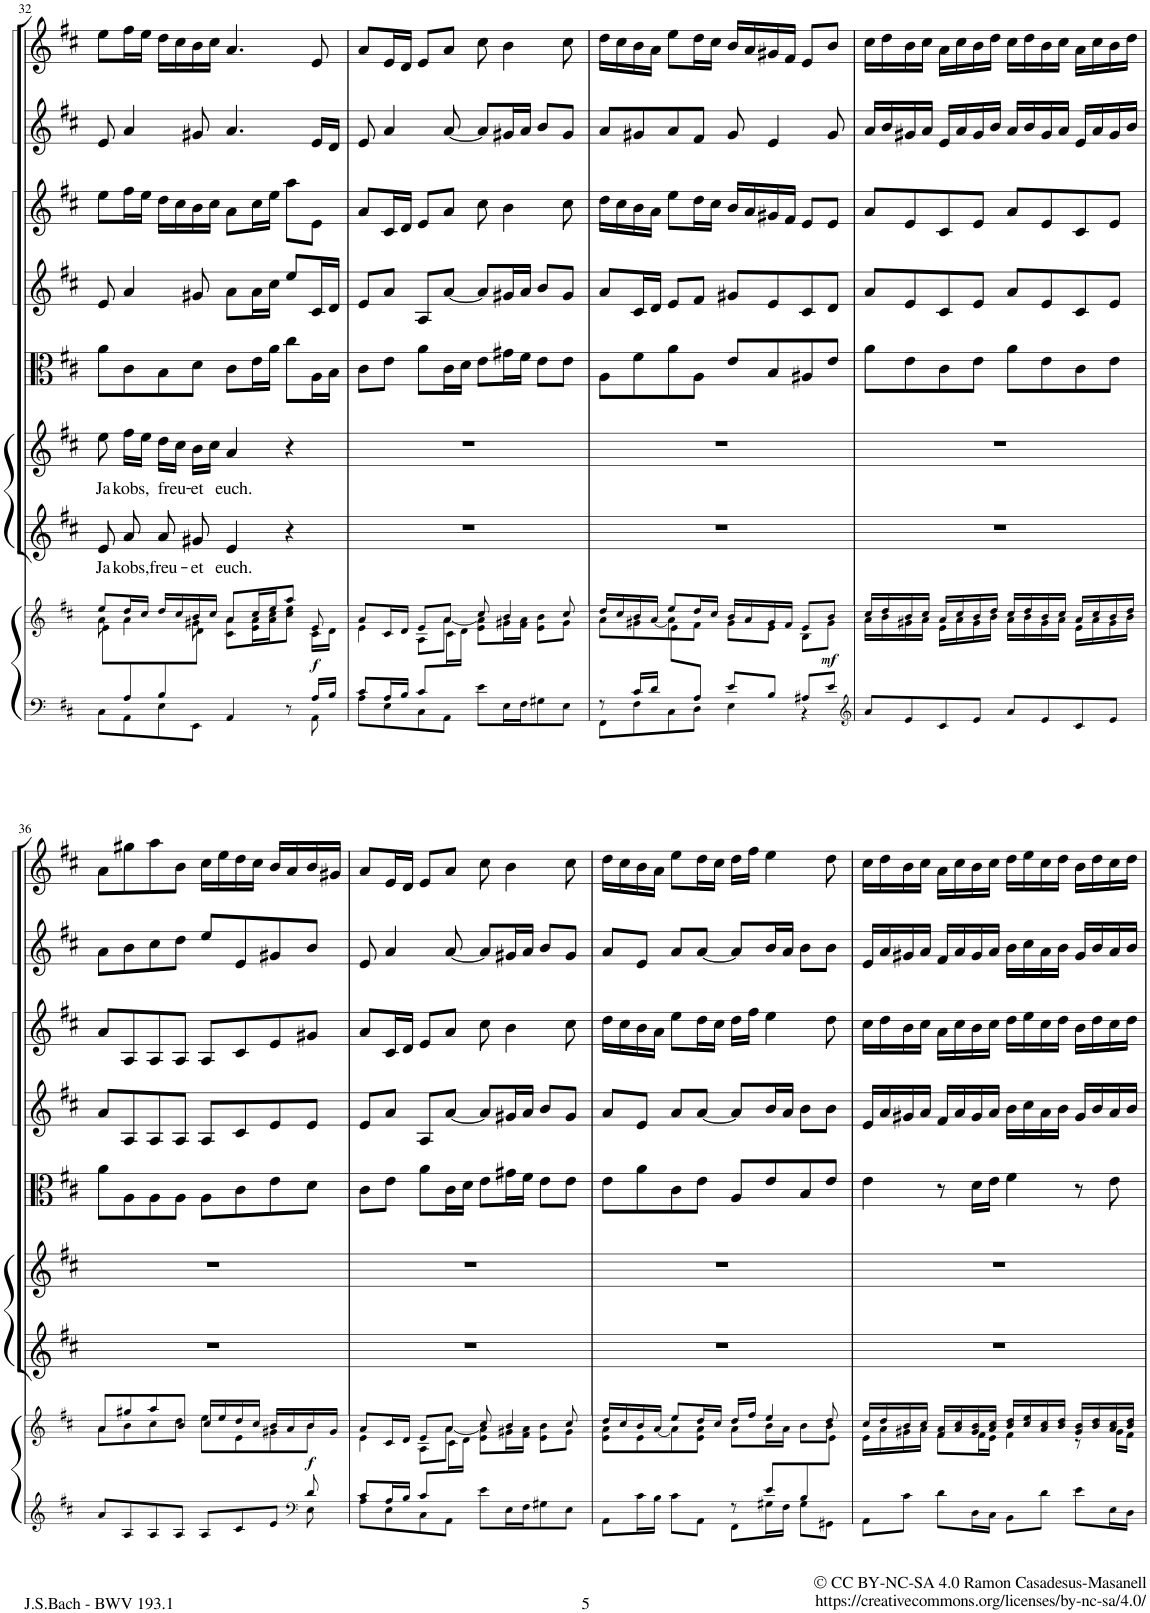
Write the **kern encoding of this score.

**kern	**kern	**dynam	**kern	**text	**kern	**text	**kern	**kern	**kern	**kern	**kern
*part8	*part8	*part8	*part7	*part7	*part6	*part6	*part5	*part4	*part3	*part2	*part1
*staff9	*staff8	*staff8/9	*staff7	*staff7	*staff6	*staff6	*staff5	*staff4	*staff3	*staff2	*staff1
*I"Piano reduction	*	*	*I"Alto	*	*I"Soprano	*	*I"Viola	*I"Violino II	*I"Violino I	*I"Oboe II	*I"Oboe I
*I'Pno	*	*	*	*	*	*	*I'Vla	*I'Vln	*I'Vln	*I'Ob	*I'Ob
!!LO:PB:g=z
*clefF4	*clefG2	*	*clefG2	*	*clefG2	*	*clefC3	*clefG2	*clefG2	*clefG2	*clefG2
*k[f#c#]	*k[f#c#]	*	*k[f#c#]	*	*k[f#c#]	*	*k[f#c#]	*k[f#c#]	*k[f#c#]	*k[f#c#]	*k[f#c#]
*M4/4	*M4/4	*	*M4/4	*	*M4/4	*	*M4/4	*M4/4	*M4/4	*M4/4	*M4/4
*met(c)	*met(c)	*	*met(c)	*	*met(c)	*	*met(c)	*met(c)	*met(c)	*met(c)	*met(c)
=32	=32	=32	=32	=32	=32	=32	=32	=32	=32	=32	=32
*^	*^	*	*	*	*	*	*	*	*	*	*
*	*	*	*^	*	*	*	*	*	*	*	*	*	*
!	!	!	!	!	!	!	!LO:LY:b	!	!LO:LY:b	!	!	!	!	!
8ryy	8C#\L	8ee/L	8a\	8e\L	.	8e/L	Ja-	8ee\	Ja-	8a\L	8e/	8ee\L	8e/	8ee\L
!	!	!	!	!	!	!	!LO:LY:b	!	!LO:LY:b	!	!	!	!	!
8A/	8AA\	16dd/L	4a\	4ryy	.	8a/J	-kobs,	16ff#\LL	-kobs,	8c#\	4a/	16ff#\L	4a/	16ff#\L
.	.	16cc#/JJ	.	.	.	.	.	16ee\JJ	.	.	.	16ee\JJ	.	16ee\JJ
!	!	!	!	!	!	!	!LO:LY:b	!	!LO:LY:b	!	!	!	!	!
8B/	8E\	16dd/LL	.	.	.	8a/L	freu-	16dd\LL	freu-	8B\	.	16dd\LL	.	16dd\LL
.	.	16cc#/	.	.	.	.	.	16cc#\JJ	.	.	.	16cc#\	.	16cc#\
!	!	!	!	!	!	!	!LO:LY:b	!	!LO:LY:b	!	!	!	!	!
8ryy	8EE\J	16b/	8g#X\	8d\J	.	8g#X/J	-et	16b\LL	-et	8d\J	8g#X/	16b\	8g#X/	16b\
.	.	16cc#/JJ	.	.	.	.	.	16cc#\JJ	.	.	.	16cc#\JJ	.	16cc#\JJ
!	!	!	!	!	!	!	!LO:LY:b	!	!LO:LY:b	!	!	!	!	!
4AA/	4ryy	8a/L	8c#\ 8a\L	2ryy	.	4e/	euch.	4a/	euch.	8c#\L	8a\L	8a\L	4.a/	4.a/
.	.	16cc#/L	16e\ 16a\L	.	.	.	.	.	.	16e\L	16a\L	16cc#\L	.	.
.	.	16ee/J	16a\ 16cc#\J	.	.	.	.	.	.	16a\JJ	16cc#\JJ	16ee\JJ	.	.
8r	8ryy	8aa/J	8cc#\ 8ee\J	.	.	4r	.	4r	.	8cc#\L	8ee/L	8aa\L	.	.
!	!	!	!	!	!LO:DY:b	!	!	!	!	!	!	!	!	!
16A/LL	8AA\	8e/	16c#\LL	.	f	.	.	.	.	16A\L	16c#/L	8e\J	16e/LL	8e/
16B/JJ	.	.	16d\JJ	.	.	.	.	.	.	16B\JJ	16d/JJ	.	16d/JJ	.
=33	=33	=33	=33	=33	=33	=33	=33	=33	=33	=33	=33	=33	=33	=33
8c#/L	8A\L	8a/L	4e\	4.ryy	.	1r	.	1r	.	8c#\L	8e/L	8a/L	8e/	8a/L
16A/L	8E\	16c#/L	.	.	.	.	.	.	.	8e\J	8a/J	16c#/L	4a/	16e/L
16B/JJ	.	16d/JJ	.	.	.	.	.	.	.	.	.	16d/JJ	.	16d/JJ
8c#/L	8C#\	8e/L	8A\L	.	.	.	.	.	.	8a\L	8A/L	8e/L	.	8e/L
8ryy	8AA\J	8a/J	[8a\J	16c#\L	.	.	.	.	.	16c#\L	[8a/J	8a/J	[8a/	8a/J
.	.	.	.	16d\JJ	.	.	.	.	.	16d\JJ	.	.	.	.
2ryy	8e\L	8cc#/	8e\ 8a\]L	2ryy	.	.	.	.	.	8e\L	8a/L]	8cc#\	8a/L]	8cc#\
.	16E\L	4b/	16g#X\L	.	.	.	.	.	.	16g#X\L	16g#X/L	4b\	16g#X/L	4b\
.	16F#\J	.	16f#\ 16a\JJ	.	.	.	.	.	.	16f#\JJ	16a/JJ	.	16a/JJ	.
.	8G#X\	.	8e\ 8b\L	.	.	.	.	.	.	8e\L	8b/L	.	8b/L	.
.	8E\J	8cc#/	8g#\J	.	.	.	.	.	.	8e\J	8g#/J	8cc#\	8g#/J	8cc#\
=34	=34	=34	=34	=34	=34	=34	=34	=34	=34	=34	=34	=34	=34	=34
8r	8FF#\L	16dd/LL	8a\L	4ryy	.	1r	.	1r	.	8A\L	8a/L	16dd\LL	8a/L	16dd\LL
.	.	16cc#/	.	.	.	.	.	.	.	.	.	16cc#\	.	16cc#\
16c#/LL	8F#\	16b/	8g#X\	.	.	.	.	.	.	8f#\	16c#/L	16b\	8g#X/	16b\
16d/JJ	.	[<16a/JJ	.	.	.	.	.	.	.	.	16d/JJ	16a\JJ	.	16a\JJ
8ryy	8C#\	8ee/L	8a\]	8e\L	.	.	.	.	.	8a\	8e/L	8ee\L	8a/	8ee\L
8A/J	8D\J	16dd/L	8f#\J	2ryy	.	.	.	.	.	8A\J	8f#/J	16dd\L	8f#/J	16dd\L
.	.	16cc#/JJ	.	.	.	.	.	.	.	.	.	16cc#\JJ	.	16cc#\JJ
8e/L	4E\	16b/LL	8g#\L	.	.	.	.	.	.	8e/L	8g#X/L	16b/LL	8g#/	16b/LL
.	.	16a/	.	.	.	.	.	.	.	.	.	16a/	.	16a/
8B/J	.	16g#/	8e\J	.	.	.	.	.	.	8B/	8e/	16g#X/	4e/	16g#X/
.	.	16f#/JJ	.	.	.	.	.	.	.	.	.	16f#/JJ	.	16f#/JJ
8A#X/L	4r	8e/L	8B\L	.	.	.	.	.	.	8A#X/	8c#/	8e/L	.	8e/L
!	!	!	!	!	!LO:DY:b	!	!	!	!	!	!	!	!	!
8e/J	.	8b/J	8g#\J	8ryy	mf	.	.	.	.	8e/J	8d/J	8e/J	8g#/	8b/J
*v	*v	*	*	*	*	*	*	*	*	*	*	*	*	*
*	*v	*v	*v	*	*	*	*	*	*	*	*	*	*
=35	=35	=35	=35	=35	=35	=35	=35	=35	=35	=35	=35
*clefG2	*	*	*	*	*	*	*	*	*	*	*
*	*^	*	*	*	*	*	*	*	*	*	*
8a/L	16cc#/LL	16a\LL	.	1r	.	1r	.	8a\L	8a/L	8a/L	16a/LL	16cc#\LL
.	16dd/	16b\	.	.	.	.	.	.	.	.	16b/	16dd\
8e/	16b/	16g#X\	.	.	.	.	.	8e\	8e/	8e/	16g#X/	16b\
.	16cc#/JJ	16a\JJ	.	.	.	.	.	.	.	.	16a/JJ	16cc#\JJ
8c#/	16a/LL	16e\LL	.	.	.	.	.	8c#\	8c#/	8c#/	16e/LL	16a\LL
.	16cc#/	16a\	.	.	.	.	.	.	.	.	16a/	16cc#\
8e/J	16b/	16g#\	.	.	.	.	.	8e\J	8e/J	8e/J	16g#/	16b\
.	16dd/JJ	16b\JJ	.	.	.	.	.	.	.	.	16b/JJ	16dd\JJ
8a/L	16cc#/LL	16a\LL	.	.	.	.	.	8a\L	8a/L	8a/L	16a/LL	16cc#\LL
.	16dd/	16b\	.	.	.	.	.	.	.	.	16b/	16dd\
8e/	16b/	16g#\	.	.	.	.	.	8e\	8e/	8e/	16g#/	16b\
.	16cc#/JJ	16a\JJ	.	.	.	.	.	.	.	.	16a/JJ	16cc#\JJ
8c#/	16a/LL	16e\LL	.	.	.	.	.	8c#\	8c#/	8c#/	16e/LL	16a\LL
.	16cc#/	16a\	.	.	.	.	.	.	.	.	16a/	16cc#\
8e/J	16b/	16g#\	.	.	.	.	.	8e\J	8e/J	8e/J	16g#/	16b\
.	16dd/JJ	16b\JJ	.	.	.	.	.	.	.	.	16b/JJ	16dd\JJ
!!LO:LB:g=z
=36	=36	=36	=36	=36	=36	=36	=36	=36	=36	=36	=36	=36
*^	*	*	*	*	*	*	*	*	*	*	*	*
8a/L	2ryy	8a/L	8a\L	.	1r	.	1r	.	8a\L	8a/L	8a/L	8a\L	8a\L
8A/	.	8gg#X/	8b\	.	.	.	.	.	8A\	8A/	8A/	8b\	8gg#X\
8A/	.	8aa/	8cc#\	.	.	.	.	.	8A\	8A/	8A/	8cc#\	8aa\
8A/J	.	8b/J	8dd\J	.	.	.	.	.	8A\J	8A/J	8A/J	8dd\J	8b\J
8A/L	4ryy	16cc#/LL	8ee\L	.	.	.	.	.	8A\L	8A/L	8A/L	8ee/L	16cc#\LL
.	.	16ee/	.	.	.	.	.	.	.	.	.	.	16ee\
8c#/	.	16dd/	8e\	.	.	.	.	.	8c#\	8c#/	8c#/	8e/	16dd\
.	.	16cc#/JJ	.	.	.	.	.	.	.	.	.	.	16cc#\JJ
8e/J	8ryy	16b/LL	8g#X\	.	.	.	.	.	8e\	8e/	8e/	8g#X/	16b/LL
.	.	16a/	.	.	.	.	.	.	.	.	.	.	16a/
*clefF4	*	*	*	*	*	*	*	*	*	*	*	*	*
!	!	!	!	!LO:DY:b	!	!	!	!	!	!	!	!	!
8d/	8E\	16b/	8b\J	f	.	.	.	.	8d\J	8e/J	8g#X/J	8b/J	16b/
.	.	16g#/JJ	.	.	.	.	.	.	.	.	.	.	16g#X/JJ
=37	=37	=37	=37	=37	=37	=37	=37	=37	=37	=37	=37	=37	=37
*	*	*	*^	*	*	*	*	*	*	*	*	*	*
8c#/L	8A\L	8a/L	4e\	4.ryy	.	1r	.	1r	.	8c#\L	8e/L	8a/L	8e/	8a/L
16A/L	8E\	16c#/L	.	.	.	.	.	.	.	8e\J	8a/J	16c#/L	4a/	16e/L
16B/JJ	.	16d/JJ	.	.	.	.	.	.	.	.	.	16d/JJ	.	16d/JJ
8c#/L	8C#\	8e/L	8A\L	.	.	.	.	.	.	8a\L	8A/L	8e/L	.	8e/L
8ryy	8AA\J	8a/J	[8a\J	16c#\L	.	.	.	.	.	16c#\L	[8a/J	8a/J	[8a/	8a/J
.	.	.	.	16d\JJ	.	.	.	.	.	16d\JJ	.	.	.	.
2ryy	8e\L	8cc#/	8e\ 8a\]L	2ryy	.	.	.	.	.	8e\L	8a/L]	8cc#\	8a/L]	8cc#\
.	16E\L	4b/	16g#X\L	.	.	.	.	.	.	16g#X\L	16g#X/L	4b\	16g#X/L	4b\
.	16F#\J	.	16f#\ 16a\JJ	.	.	.	.	.	.	16f#\JJ	16a/JJ	.	16a/JJ	.
.	8G#X\	.	8e\ 8b\L	.	.	.	.	.	.	8e\L	8b/L	.	8b/L	.
.	8E\J	8cc#/	8g#\J	.	.	.	.	.	.	8e\J	8g#/J	8cc#\	8g#/J	8cc#\
=38	=38	=38	=38	=38	=38	=38	=38	=38	=38	=38	=38	=38	=38	=38
4ryy	8AA\L	16dd/LL	8e\ 8a\L	2..ryy	.	1r	.	1r	.	8e\L	8a/L	16dd\LL	8a/L	16dd\LL
.	.	16cc#/	.	.	.	.	.	.	.	.	.	16cc#\	.	16cc#\
.	16c#\L	16b/	8e\	.	.	.	.	.	.	8a\	8e/J	16b\	8e/J	16b\
.	16B\JJ	[<16a/JJ	.	.	.	.	.	.	.	.	.	16a\JJ	.	16a\JJ
4ryy	8c#\L	8ee/L	8a\]	.	.	.	.	.	.	8c#\	8a/L	8ee\L	8a/L	8ee\L
.	8AA\J	16dd/L	8e\ 8a\J	.	.	.	.	.	.	8e\J	[8a/J	16dd\L	[8a/J	16dd\L
.	.	16cc#/JJ	.	.	.	.	.	.	.	.	.	16cc#\JJ	.	16cc#\JJ
8r	8FF#\L	16dd/LL	8a\L	.	.	.	.	.	.	8A/L	8a/L]	16dd\LL	8a/L]	16dd\LL
.	.	16ff#/JJ	.	.	.	.	.	.	.	.	.	16ff#\JJ	.	16ff#\JJ
8e/L	16G#X\L	4ee/	16b\L	.	.	.	.	.	.	8e/	16b/L	4ee\	16b/L	4ee\
.	16F#\JJ	.	16a\JJ	.	.	.	.	.	.	.	16a/JJ	.	16a/JJ	.
8B/	8G#\L	.	8b\L	.	.	.	.	.	.	8B/	8b\L	.	8b\L	.
8ryy	8GG#X\J	8dd/	8b\J	8e\J	.	.	.	.	.	8e/J	8b\J	8dd\	8b\J	8dd\
*v	*v	*	*	*	*	*	*	*	*	*	*	*	*	*
*	*	*v	*v	*	*	*	*	*	*	*	*	*	*
=39	=39	=39	=39	=39	=39	=39	=39	=39	=39	=39	=39	=39
8AA\L	16cc#/LL	16e\LL	.	1r	.	1r	.	4e\	16e/LL	16cc#\LL	16e/LL	16cc#\LL
.	16dd/	16a\	.	.	.	.	.	.	16a/	16dd\	16a/	16dd\
8c#\J	16b/	16g#X\	.	.	.	.	.	.	16g#X/	16b\	16g#X/	16b\
.	16cc#/JJ	16a\JJ	.	.	.	.	.	.	16a/JJ	16cc#\JJ	16a/JJ	16cc#\JJ
8d\L	16f#/ 16a/LL	8f#\L	.	.	.	.	.	8r	16f#/LL	16a\LL	16f#/LL	16a\LL
.	16a/ 16cc#/	.	.	.	.	.	.	.	16a/	16cc#\	16a/	16cc#\
16D\L	16g#/ 16b/	16f#\L	.	.	.	.	.	16d\LL	16g#/	16b\	16g#/	16b\
16C#\JJ	16a/ 16cc#/JJ	16e\JJ	.	.	.	.	.	16e\JJ	16a/JJ	16cc#\JJ	16a/JJ	16cc#\JJ
8BB\L	16b/ 16dd/LL	4f#\	.	.	.	.	.	4f#\	16b\LL	16dd\LL	16b\LL	16dd\LL
.	16cc#/ 16ee/	.	.	.	.	.	.	.	16cc#\	16ee\	16cc#\	16ee\
8d\J	16a/ 16cc#/	.	.	.	.	.	.	.	16a\	16cc#\	16a\	16cc#\
.	16b/ 16dd/JJ	.	.	.	.	.	.	.	16b\JJ	16dd\JJ	16b\JJ	16dd\JJ
8e\L	16g#/ 16b/LL	8r	.	.	.	.	.	8r	16g#/LL	16b\LL	16g#/LL	16b\LL
.	16b/ 16dd/	.	.	.	.	.	.	.	16b/	16dd\	16b/	16dd\
16E\L	16a/ 16cc#/	16g#\LL	.	.	.	.	.	8e\	16a/	16cc#\	16a/	16cc#\
16D\JJ	16b/ 16dd/JJ	16f#\JJ	.	.	.	.	.	.	16b/JJ	16dd\JJ	16b/JJ	16dd\JJ
*	*v	*v	*	*	*	*	*	*	*	*	*	*
=	=	=	=	=	=	=	=	=	=	=	=
*-	*-	*-	*-	*-	*-	*-	*-	*-	*-	*-	*-
